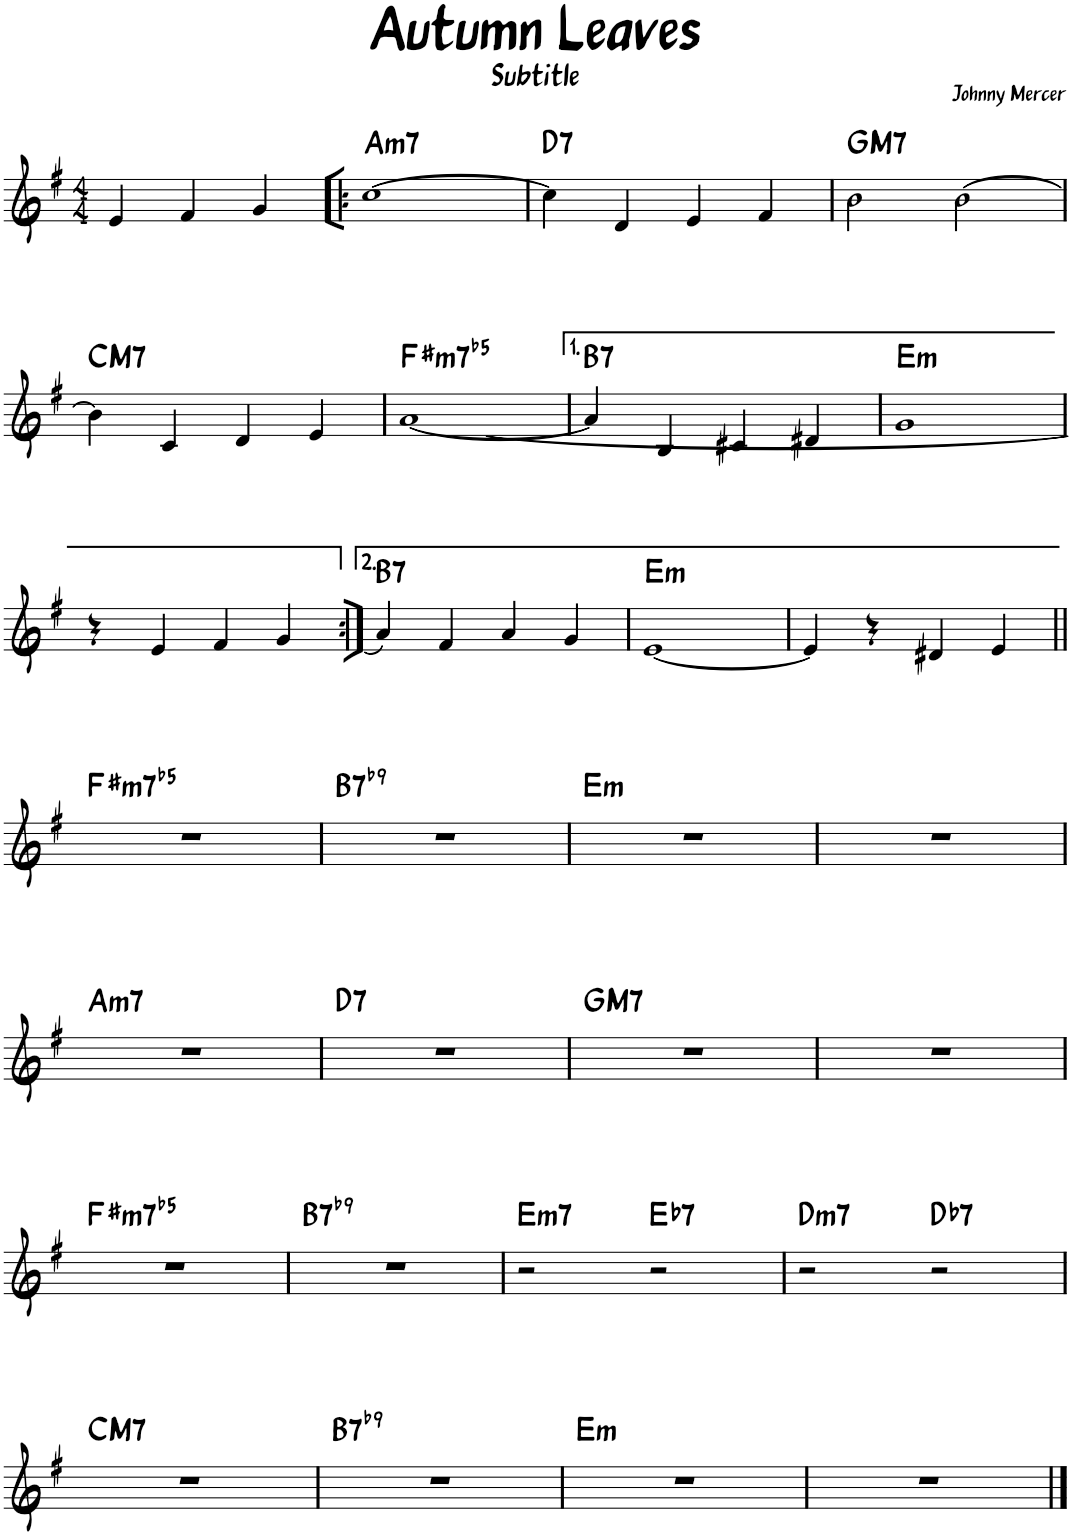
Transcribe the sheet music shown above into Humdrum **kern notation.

**kern	**harte
*part1	*part1
*staff1	*
*I"Piano	*
*I'Pno.	*
*clefG2	*
*k[f#]	*
*M4/4	*
=	=
4e/	.
4f#/	.
4g/	.
=1!|:	=1!|:
!	!LO:H:kt=m7
[1cc	A:min7
=2	=2
!	!LO:H:kt=7
4cc\]	D:7
4d/	.
4e/	.
4f#/	.
=3	=3
!	!LO:H:kt=M7
2b\	G:maj7
[2b\	.
!!LO:LB:g=z
=4	=4
!	!LO:H:kt=M7
4b\]	C:maj7
4c/	.
4d/	.
4e/	.
=5	=5
!	!LO:H:kt=m7b5
[1a	F#:hdim7
=6	=6
!	!LO:H:kt=7
4a/_	B:7
4B/	.
4c#X/	.
4d#X/	.
=7	=7
!	!LO:H:kt=m
1g	E:min
!!LO:LB:g=z
=8	=8
4r	.
4e/	.
4f#/	.
4g/	.
=9:|!	=9:|!
!	!LO:H:kt=7
4a/]	B:7
4f#/	.
4a/	.
4g/	.
=10	=10
!	!LO:H:kt=m
[1e	E:min
=11	=11
4e/]	.
4r	.
4d#X/	.
4e/	.
!!LO:LB:g=z
=12||	=12||
!	!LO:H:kt=m7b5
1r	F#:hdim7
=13	=13
!	!LO:H:kt=7
1r	B:7(b9)
=14	=14
!	!LO:H:kt=m
1r	E:min
=15	=15
1r	.
!!LO:LB:g=z
=16	=16
!	!LO:H:kt=m7
1r	A:min7
=17	=17
!	!LO:H:kt=7
1r	D:7
=18	=18
!	!LO:H:kt=M7
1r	G:maj7
=19	=19
1r	.
!!LO:LB:g=z
=20	=20
!	!LO:H:kt=m7b5
1r	F#:hdim7
=21	=21
!	!LO:H:kt=7
1r	B:7(b9)
=22	=22
!	!LO:H:kt=m7
2r	E:min7
!	!LO:H:kt=7
2r	Eb:7
=23	=23
!	!LO:H:kt=m7
2r	D:min7
!	!LO:H:kt=7
2r	Db:7
!!LO:LB:g=z
=24	=24
!	!LO:H:kt=M7
1r	C:maj7
=25	=25
!	!LO:H:kt=7
1r	B:7(b9)
=26	=26
!	!LO:H:kt=m
1r	E:min
=27	=27
1r	.
==	==
*-	*-
